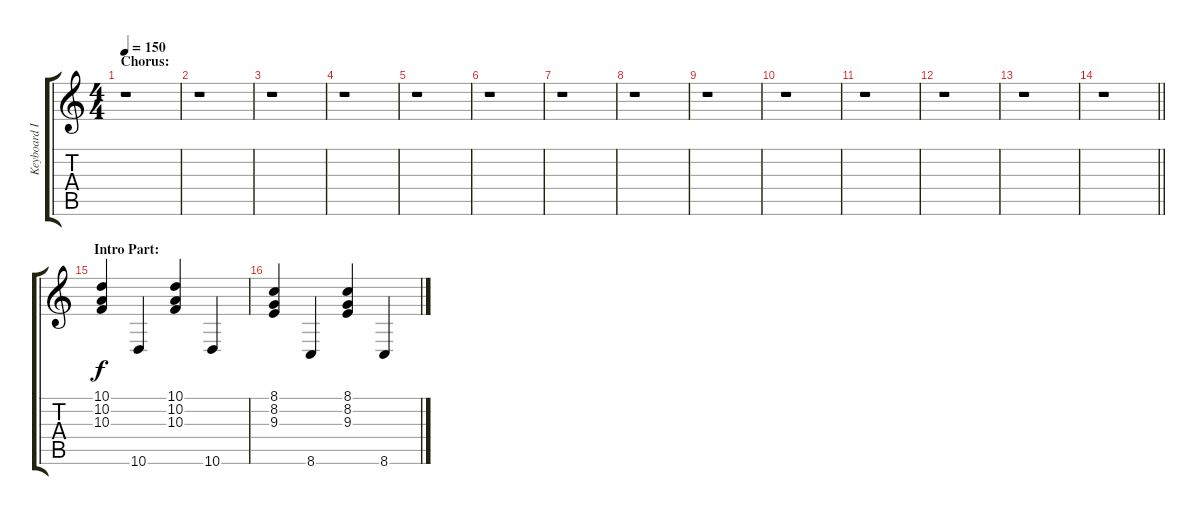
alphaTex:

\track ("Keyboard I " "Keyboard I") {instrument acousticgrandpiano}
\staff {score tabs}
\tuning (E4 B3 G3 D3 A2 E2) {hide}
\ts (4 4)
\section ("" "Chorus:")
\tempo 150
\clef g2
\ks c
r.1{dy f} |
r.1 |
r.1 |
r.1 |
r.1 |
r.1 |
r.1 |
r.1 |
r.1 |
r.1 |
r.1 |
r.1 |
r.1 |
\barLineRight lightlight
r.1 |
\section ("" "Intro Part:")
(10.1 10.2 10.3).4 10.6.4 (10.1 10.2 10.3).4 10.6.4 |
(8.1 8.2 9.3).4 8.6.4 (8.1 8.2 9.3).4 8.6.4
